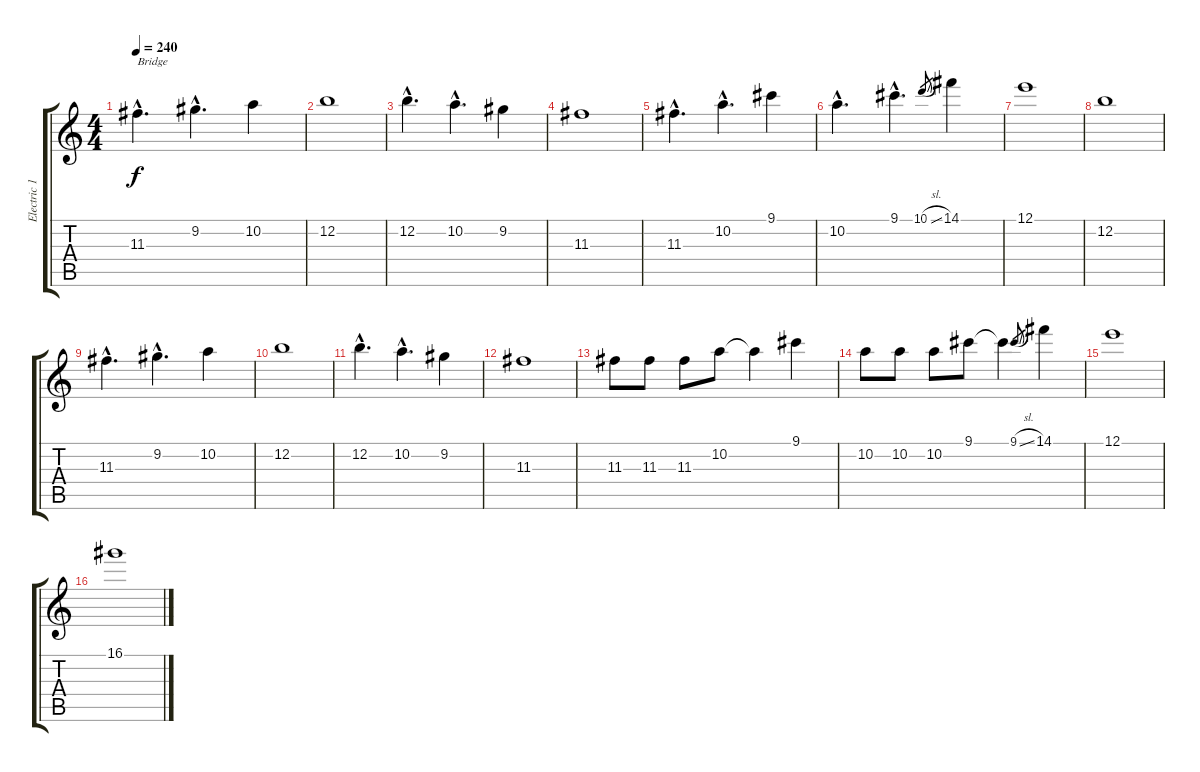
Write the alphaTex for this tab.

\track ("Electric 1" "Electric 1") {instrument overdrivenguitar}
\staff {score tabs}
\tuning (E4 B3 G3 D3 A2 E2) {hide}
\ts (4 4)
\tempo 240
\clef g2
\ks c
11.3{hac}.4{d txt "Bridge" dy f} 9.2{hac}.4{d} 10.2.4 |
12.2.1 |
12.2{hac}.4{d} 10.2{hac}.4{d} 9.2.4 |
11.3.1 |
11.3{hac}.4{d} 10.2{hac}.4{d} 9.1.4 |
10.2{hac}.4{d} 9.1{hac}.4{d} 10.1{sl}.8{gr} 14.1.4 |
12.1.1 |
12.2.1 |
11.3{hac}.4{d} 9.2{hac}.4{d} 10.2.4 |
12.2.1 |
12.2{hac}.4{d} 10.2{hac}.4{d} 9.2.4 |
11.3.1 |
11.3.8 11.3.8 11.3.8 10.2.8 10.2{t}.4 9.1.4 |
10.2.8 10.2.8 10.2.8 9.1.8 9.1{t}.4 9.1{sl}.8{gr} 14.1.4 |
12.1.1 |
16.1.1
